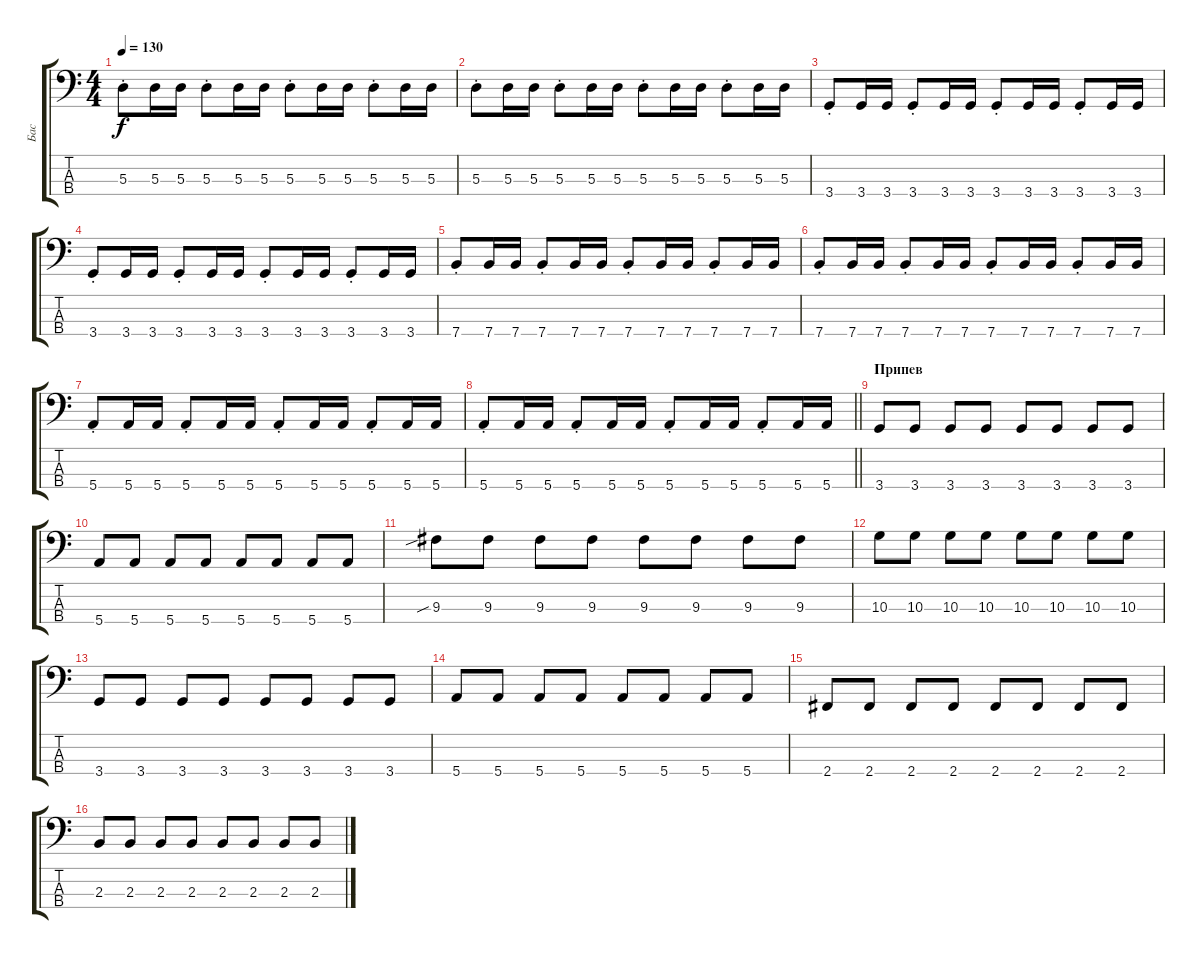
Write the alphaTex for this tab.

\track ("Бас" "Бас") {instrument electricbassfinger}
\staff {score tabs}
\tuning (G2 D2 A1 E1) {hide}
\ts (4 4)
\tempo 130
\clef f4
\ks c
5.3{st}.8{dy f} 5.3.16 5.3.16 5.3{st}.8 5.3.16 5.3.16 5.3{st}.8 5.3.16 5.3.16 5.3{st}.8 5.3.16 5.3.16 |
5.3{st}.8 5.3.16 5.3.16 5.3{st}.8 5.3.16 5.3.16 5.3{st}.8 5.3.16 5.3.16 5.3{st}.8 5.3.16 5.3.16 |
3.4{st}.8 3.4.16 3.4.16 3.4{st}.8 3.4.16 3.4.16 3.4{st}.8 3.4.16 3.4.16 3.4{st}.8 3.4.16 3.4.16 |
3.4{st}.8 3.4.16 3.4.16 3.4{st}.8 3.4.16 3.4.16 3.4{st}.8 3.4.16 3.4.16 3.4{st}.8 3.4.16 3.4.16 |
7.4{st}.8 7.4.16 7.4.16 7.4{st}.8 7.4.16 7.4.16 7.4{st}.8 7.4.16 7.4.16 7.4{st}.8 7.4.16 7.4.16 |
7.4{st}.8 7.4.16 7.4.16 7.4{st}.8 7.4.16 7.4.16 7.4{st}.8 7.4.16 7.4.16 7.4{st}.8 7.4.16 7.4.16 |
5.4{st}.8 5.4.16 5.4.16 5.4{st}.8 5.4.16 5.4.16 5.4{st}.8 5.4.16 5.4.16 5.4{st}.8 5.4.16 5.4.16 |
\barLineRight lightlight
5.4{st}.8 5.4.16 5.4.16 5.4{st}.8 5.4.16 5.4.16 5.4{st}.8 5.4.16 5.4.16 5.4{st}.8 5.4.16 5.4.16 |
\section ("" "Припев")
3.4.8{volume 6 instrument electricbassfinger} 3.4.8 3.4.8 3.4.8 3.4.8 3.4.8 3.4.8 3.4.8 |
5.4.8 5.4.8 5.4.8 5.4.8 5.4.8 5.4.8 5.4.8 5.4.8 |
9.3{sib}.8 9.3.8 9.3.8 9.3.8 9.3.8 9.3.8 9.3.8 9.3.8 |
10.3.8 10.3.8 10.3.8 10.3.8 10.3.8 10.3.8 10.3.8 10.3.8 |
3.4.8 3.4.8 3.4.8 3.4.8 3.4.8 3.4.8 3.4.8 3.4.8 |
5.4.8 5.4.8 5.4.8 5.4.8 5.4.8 5.4.8 5.4.8 5.4.8 |
2.4.8 2.4.8 2.4.8 2.4.8 2.4.8 2.4.8 2.4.8 2.4.8 |
2.3.8 2.3.8 2.3.8 2.3.8 2.3.8 2.3.8 2.3.8 2.3.8
